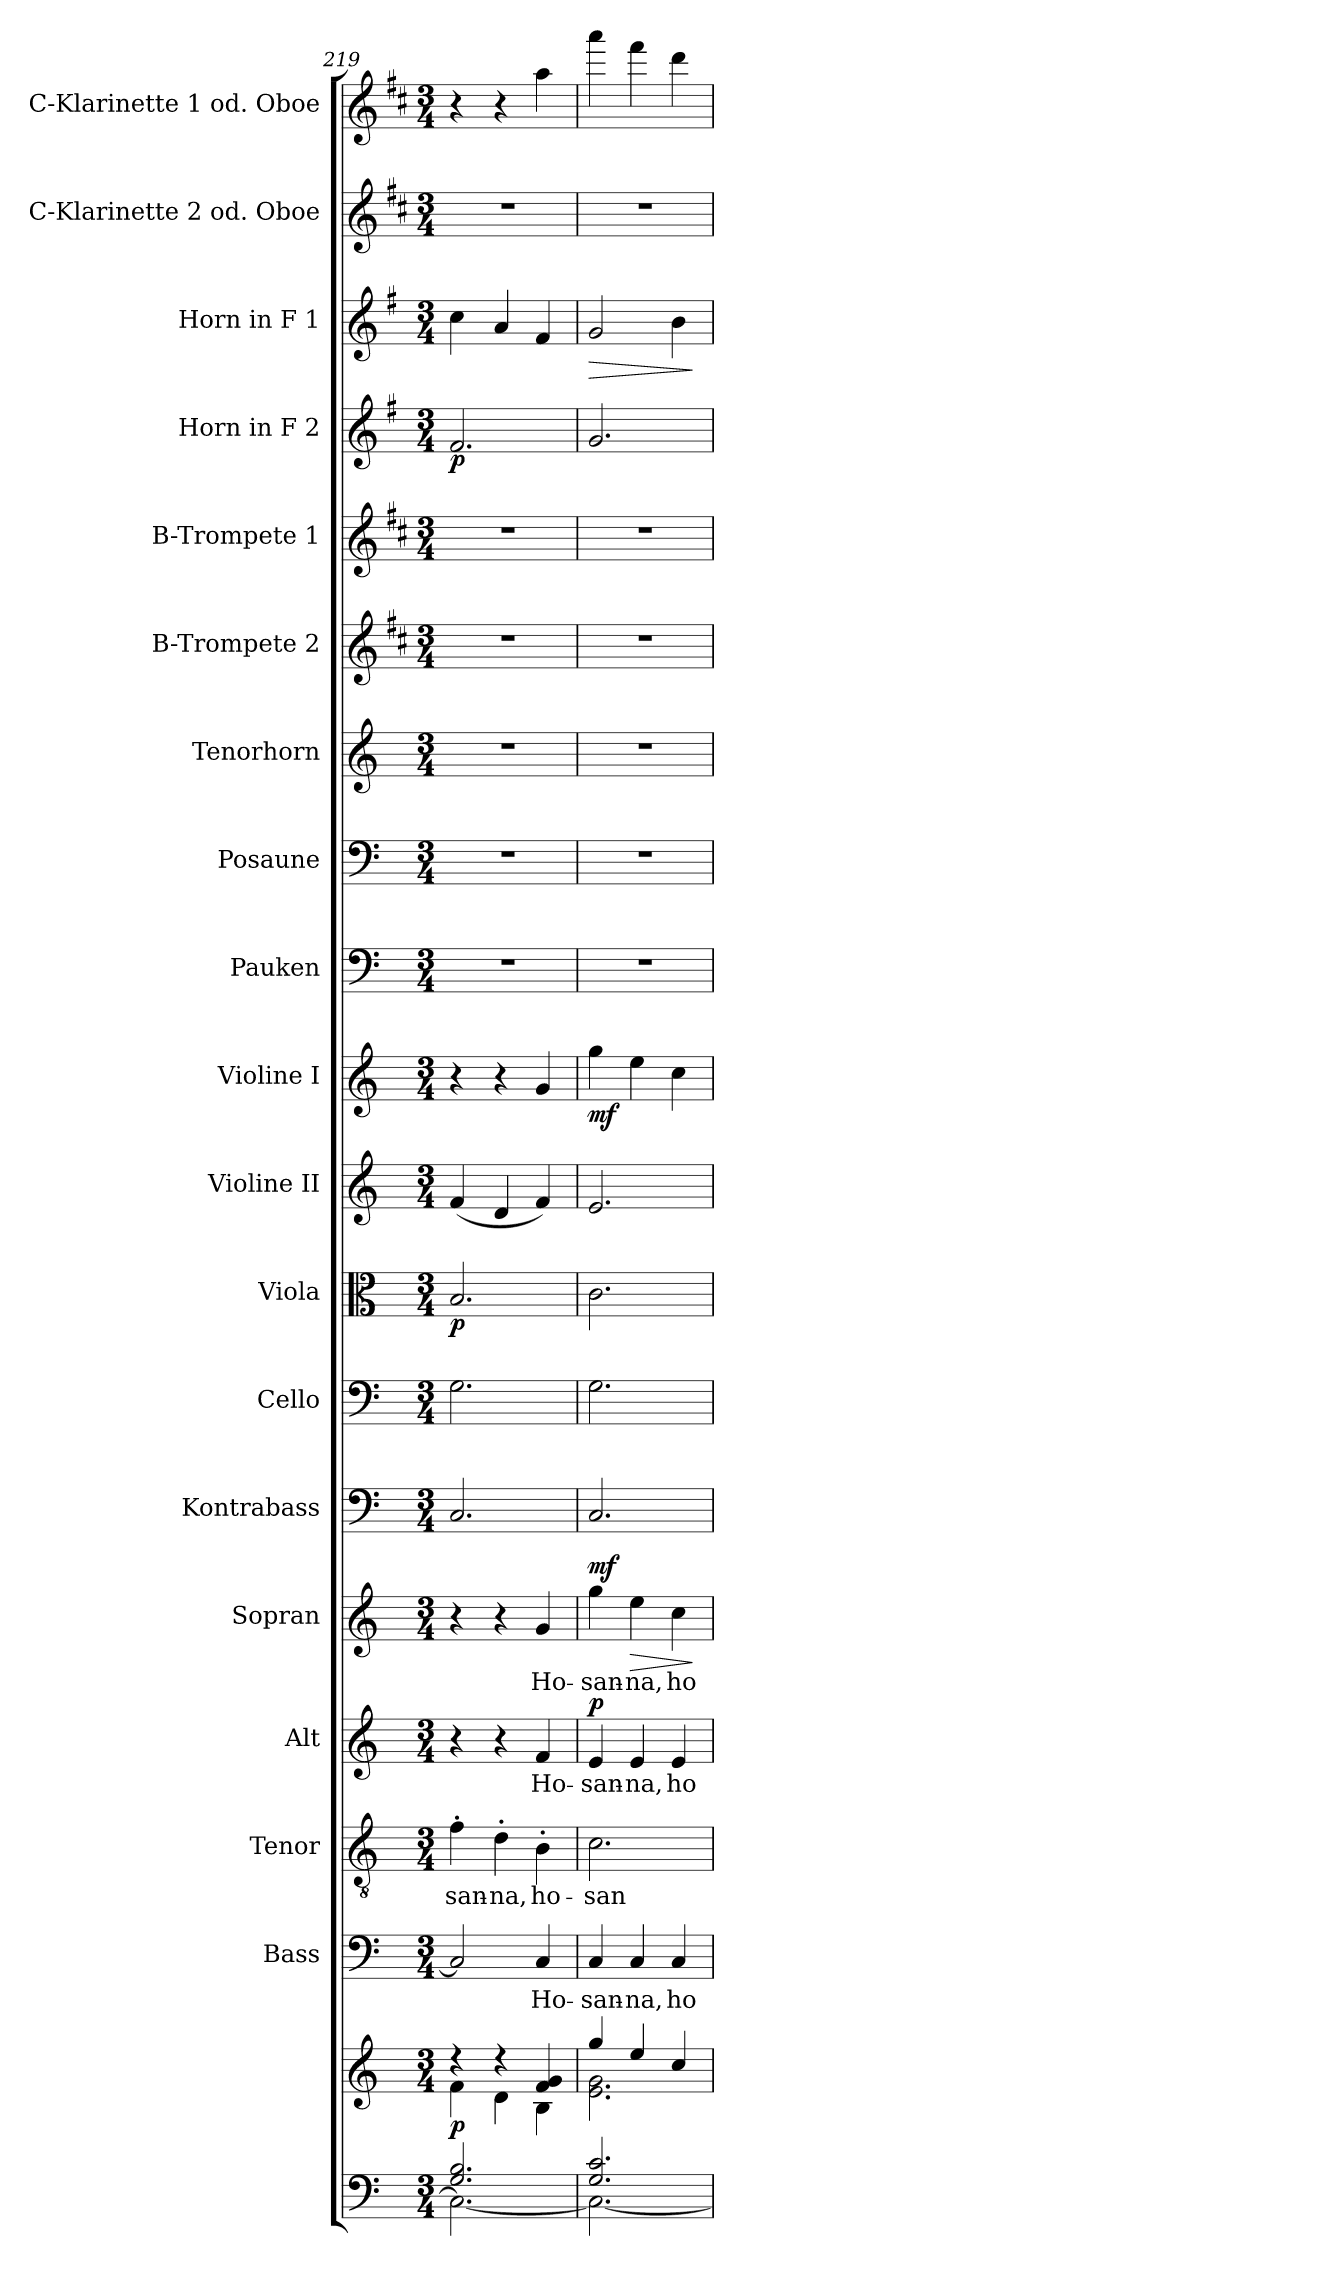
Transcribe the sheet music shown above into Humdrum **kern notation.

**kern	**kern	**dynam	**kern	**text	**kern	**text	**kern	**text	**dynam	**kern	**text	**dynam	**kern	**kern	**kern	**dynam	**kern	**kern	**dynam	**kern	**kern	**kern	**kern	**kern	**kern	**dynam	**kern	**dynam	**kern	**kern
*part19	*part19	*part19	*part18	*part18	*part17	*part17	*part16	*part16	*part16	*part15	*part15	*part15	*part14	*part13	*part12	*part12	*part11	*part10	*part10	*part9	*part8	*part7	*part6	*part5	*part4	*part4	*part3	*part3	*part2	*part1
*staff20	*staff19	*staff19/20	*staff18	*staff18	*staff17	*staff17	*staff16	*staff16	*staff16	*staff15	*staff15	*staff15	*staff14	*staff13	*staff12	*staff12	*staff11	*staff10	*staff10	*staff9	*staff8	*staff7	*staff6	*staff5	*staff4	*staff4	*staff3	*staff3	*staff2	*staff1
*	*	*	*I"Bass	*	*I"Tenor	*	*I"Alt	*	*	*I"Sopran	*	*	*I"Kontrabass	*I"Cello	*I"Viola	*	*I"Violine II	*I"Violine I	*	*I"Pauken	*I"Posaune	*I"Tenorhorn	*I"B-Trompete 2	*I"B-Trompete 1	*I"Horn in F 2	*	*I"Horn in F 1	*	*I"C-Klarinette 2 od. Oboe	*I"C-Klarinette 1 od. Oboe
*	*	*	*I'B.	*	*I'T.	*	*I'A.	*	*	*I'S.	*	*	*I'Kb.	*	*I'Vla.	*	*I'Vl. II	*I'Vl. I	*	*I'Pk.	*I'Pos.	*I'T. Hrn.	*I'B Trp. 2	*I'B Trp. 1	*	*	*	*	*I'C Kl. 2	*I'C Kl. 1
*clefF4	*clefG2	*	*clefF4	*	*clefGv2	*	*clefG2	*	*	*clefG2	*	*	*clefF4	*clefF4	*clefC3	*	*clefG2	*clefG2	*	*clefF4	*clefF4	*clefG2	*clefG2	*clefG2	*clefG2	*	*clefG2	*	*clefG2	*clefG2
*	*	*	*	*	*	*	*	*	*	*	*	*	*ITrd7c12	*	*	*	*	*	*	*	*	*ITrd8c14	*ITrd1c2	*ITrd1c2	*ITrd4c7	*	*ITrd4c7	*	*ITrd1c2	*ITrd1c2
*k[]	*k[]	*	*k[]	*	*k[]	*	*k[]	*	*	*k[]	*	*	*k[]	*k[]	*k[]	*	*k[]	*k[]	*	*k[]	*k[]	*k[]	*k[]	*k[]	*k[]	*	*k[]	*	*k[]	*k[]
*C:	*C:	*	*C:	*	*C:	*	*C:	*	*	*C:	*	*	*C:	*C:	*C:	*	*C:	*C:	*	*C:	*C:	*C:	*C:	*C:	*C:	*	*C:	*	*C:	*C:
*M3/4	*M3/4	*	*M3/4	*	*M3/4	*	*M3/4	*	*	*M3/4	*	*	*M3/4	*M3/4	*M3/4	*	*M3/4	*M3/4	*	*M3/4	*M3/4	*M3/4	*M3/4	*M3/4	*M3/4	*	*M3/4	*	*M3/4	*M3/4
=219	=219	=219	=219	=219	=219	=219	=219	=219	=219	=219	=219	=219	=219	=219	=219	=219	=219	=219	=219	=219	=219	=219	=219	=219	=219	=219	=219	=219	=219	=219
*^	*^	*	*	*	*	*	*	*	*	*	*	*	*	*	*	*	*	*	*	*	*	*	*	*	*	*	*	*	*	*
!	!	!	!	!LO:DY:b	!	!	!	!LO:LY:b	!	!	!	!	!	!	!	!	!	!LO:DY:b	!	!	!	!	!	!	!	!	!	!LO:DY:b	!	!	!	!
2.G/ 2.B/	2.C\_	4rdd	4f\	p	2C/]	.	4f'>\	-san-	4r	.	.	4r	.	.	2.CC/	2.G\	2.B/	p	(<4f/	4r	.	2.r	2.r	2.r	2.r	2.r	2.B/	p	4f\	.	2.r	4r
!	!	!	!	!	!	!	!	!LO:LY:b	!	!	!	!	!	!	!	!	!	!	!	!	!	!	!	!	!	!	!	!	!	!	!	!
.	.	4rdd	4d\	.	.	.	4d'>\	-na,	4r	.	.	4r	.	.	.	.	.	.	4d/	4r	.	.	.	.	.	.	.	.	4d/	.	.	4r
!	!	!	!	!	!	!LO:LY:b	!	!LO:LY:b	!	!LO:LY:b	!	!	!LO:LY:b	!	!	!	!	!	!	!	!	!	!	!	!	!	!	!	!	!	!	!
.	.	4f/ 4g/	4B\	.	4C/	Ho-	4B'>\	ho-	4f/	Ho-	.	4g/	Ho-	.	.	.	.	.	4f/)	4g/	.	.	.	.	.	.	.	.	4B/	.	.	4gg\
=220	=220	=220	=220	=220	=220	=220	=220	=220	=220	=220	=220	=220	=220	=220	=220	=220	=220	=220	=220	=220	=220	=220	=220	=220	=220	=220	=220	=220	=220	=220	=220	=220
!	!	!	!	!	!	!LO:LY:b	!	!LO:LY:b	!	!LO:LY:b	!LO:DY:a	!	!LO:LY:b	!LO:DY:a	!	!	!	!	!	!	!LO:DY:b	!	!	!	!	!	!	!	!	!LO:HP:b	!	!
2.G/ 2.c/	2.C\_	4gg/	2.e\ 2.g\	.	4C/	-san-	2.c\	-san-	4e/	-san-	p	4gg\	-san-	mf	2.CC/	2.G\	2.c\	.	2.e/	4gg\	mf	2.r	2.r	2.r	2.r	2.r	2.c/	.	2c/	>	2.r	4ggg\
!	!	!	!	!	!	!LO:LY:b	!	!	!	!LO:LY:b	!	!	!LO:LY:b	!LO:HP:b	!	!	!	!	!	!	!	!	!	!	!	!	!	!	!	!	!	!
.	.	4ee/	.	.	4C/	-na,	.	.	4e/	-na,	.	4ee\	-na,	>	.	.	.	.	.	4ee\	.	.	.	.	.	.	.	.	.	.	.	4eee\
!	!	!	!	!	!	!LO:LY:b	!	!	!	!LO:LY:b	!	!	!LO:LY:b	!	!	!	!	!	!	!	!	!	!	!	!	!	!	!	!	!	!	!
.	.	4cc/	.	.	4C/	ho-	.	.	4e/	ho-	.	4cc\	ho-	.	.	.	.	.	.	4cc\	.	.	.	.	.	.	.	.	4e\	.	.	4ccc\
*v	*v	*	*	*	*	*	*	*	*	*	*	*	*	*	*	*	*	*	*	*	*	*	*	*	*	*	*	*	*	*	*	*
*	*v	*v	*	*	*	*	*	*	*	*	*	*	*	*	*	*	*	*	*	*	*	*	*	*	*	*	*	*	*	*	*
.	.	.	.	.	.	.	.	.	.	.	.	]	.	.	.	.	.	.	.	.	.	.	.	.	.	.	.	]	.	.
=	=	=	=	=	=	=	=	=	=	=	=	=	=	=	=	=	=	=	=	=	=	=	=	=	=	=	=	=	=	=
*-	*-	*-	*-	*-	*-	*-	*-	*-	*-	*-	*-	*-	*-	*-	*-	*-	*-	*-	*-	*-	*-	*-	*-	*-	*-	*-	*-	*-	*-	*-
